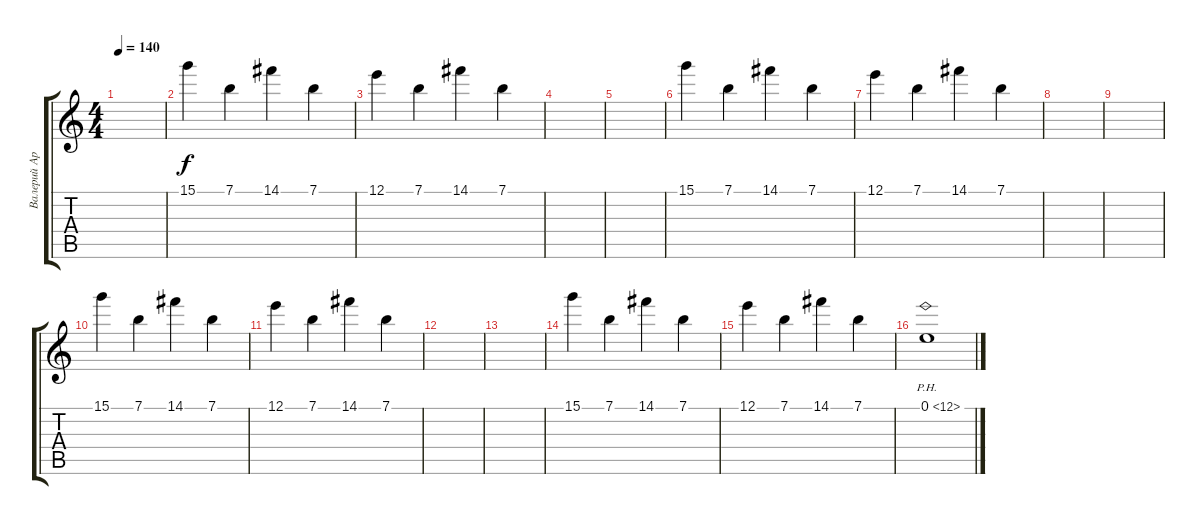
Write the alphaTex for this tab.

\track ("Валерий Аркадин (электро-гитара)" "Валерий Ар") {instrument distortionguitar}
\staff {score tabs}
\tuning (E4 B3 G3 D3 A2 E2) {hide}
\ts (4 4)
\tempo 140
\clef g2
\ks c
|
15.1.4 7.1.4 14.1.4 7.1.4 |
12.1.4 7.1.4 14.1.4 7.1.4 |
|
|
15.1.4 7.1.4 14.1.4 7.1.4 |
12.1.4 7.1.4 14.1.4 7.1.4 |
|
|
15.1.4 7.1.4 14.1.4 7.1.4 |
12.1.4 7.1.4 14.1.4 7.1.4 |
|
|
15.1.4 7.1.4 14.1.4 7.1.4 |
12.1.4 7.1.4 14.1.4 7.1.4 |
0.1{ph 12}.1
